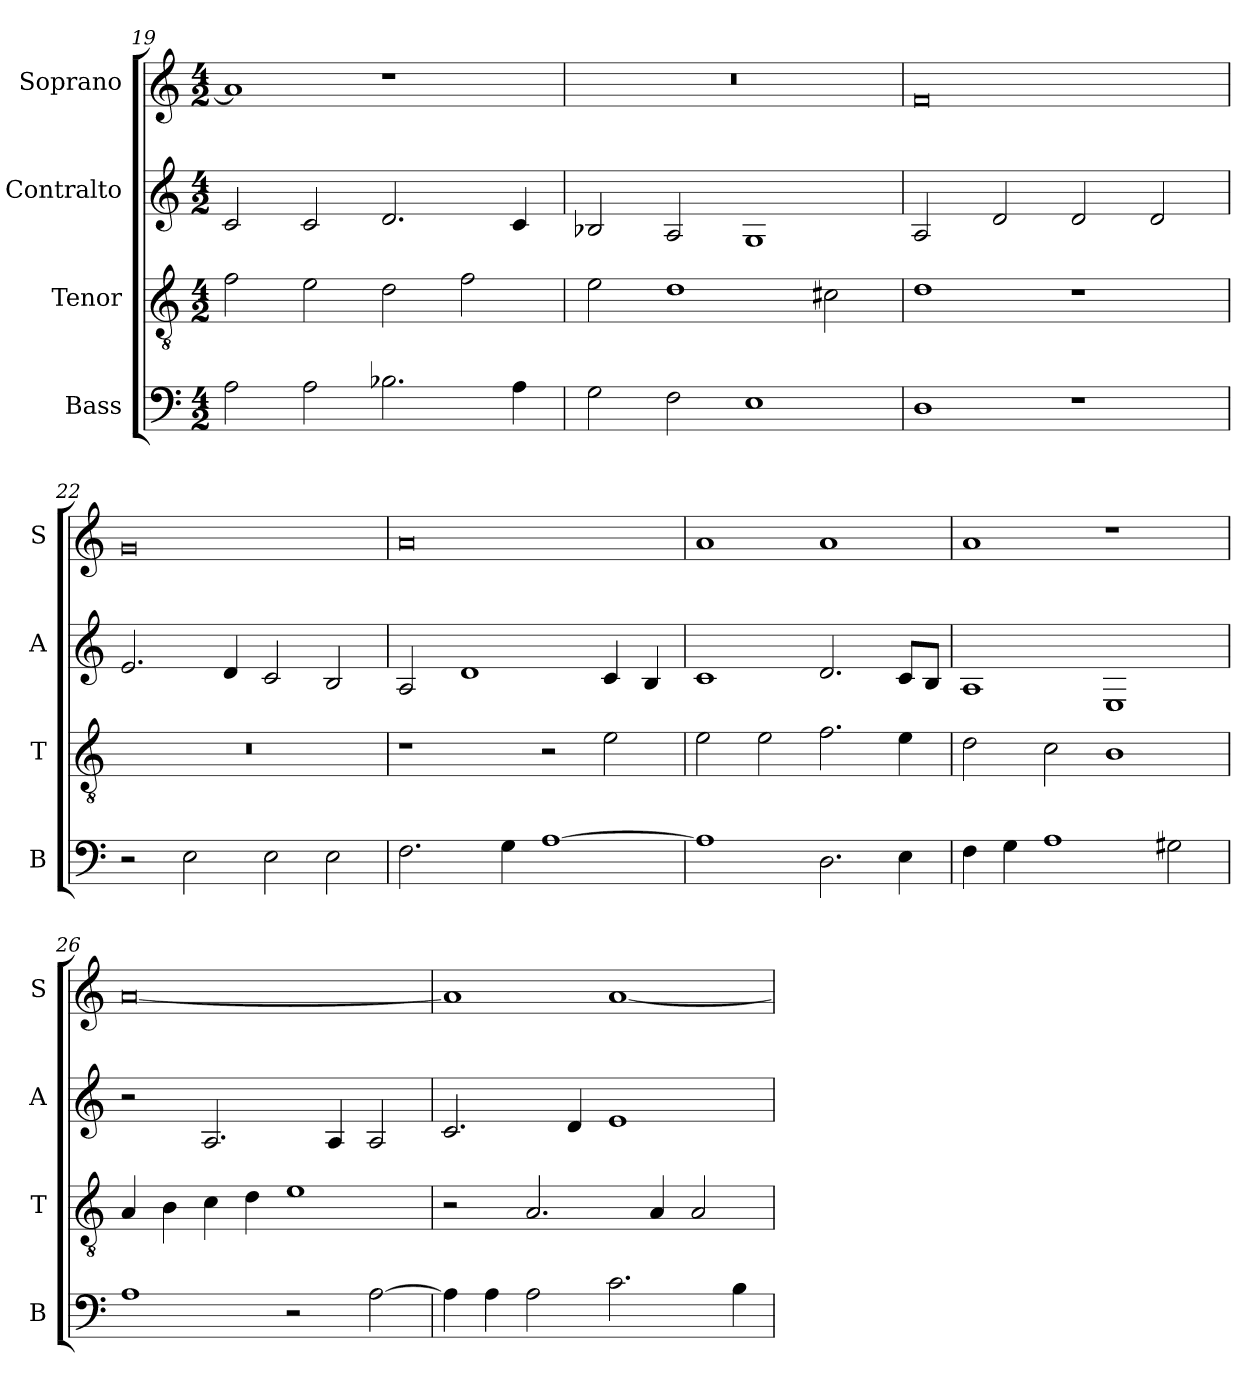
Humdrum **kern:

**kern	**kern	**kern	**kern
*part4	*part3	*part2	*part1
*staff4	*staff3	*staff2	*staff1
*I"Bass	*I"Tenor	*I"Contralto	*I"Soprano
*I'B	*I'T	*I'A	*I'S
*clefF4	*clefGv2	*clefG2	*clefG2
*k[]	*k[]	*k[]	*k[]
*E:phr	*E:phr	*E:phr	*E:phr
*M4/2	*M4/2	*M4/2	*M4/2
=19	=19	=19	=19
2A	2f	2c	1a]
2A	2e	2c	.
2.B-X	2d	2.d	1r
.	2f	.	.
4A	.	4c	.
=20	=20	=20	=20
2G	2e	2B-X	0r
2F	1d	2A	.
1E	.	1G	.
.	2c#X	.	.
=21	=21	=21	=21
1D	1d	2A	0f
.	.	2d	.
1r	1r	2d	.
.	.	2d	.
=22	=22	=22	=22
2r	0r	2.e	0g
2E	.	.	.
.	.	4d	.
2E	.	2c	.
2E	.	2B	.
=23	=23	=23	=23
2.F	1r	2A	0a
.	.	1d	.
4G	.	.	.
[1A	2r	.	.
.	2e	4c	.
.	.	4B	.
=24	=24	=24	=24
1A]	2e	1c	1a
.	2e	.	.
2.D	2.f	2.d	1a
4E	4e	8c/L	.
.	.	8B/J	.
=25	=25	=25	=25
4F	2d	1A	1a
4G	.	.	.
1A	2c	.	.
.	1B	1E	1r
2G#X	.	.	.
=26	=26	=26	=26
1A	4A	2r	[0a
.	4B	.	.
.	4c	2.A	.
.	4d	.	.
2r	1e	.	.
.	.	4A	.
[2A	.	2A	.
=27	=27	=27	=27
4A]	2r	2.c	1a]
4A	.	.	.
2A	2.A	.	.
.	.	4d	.
2.c	.	1e	[1a
.	4A	.	.
.	2A	.	.
4B	.	.	.
=	=	=	=
*-	*-	*-	*-
